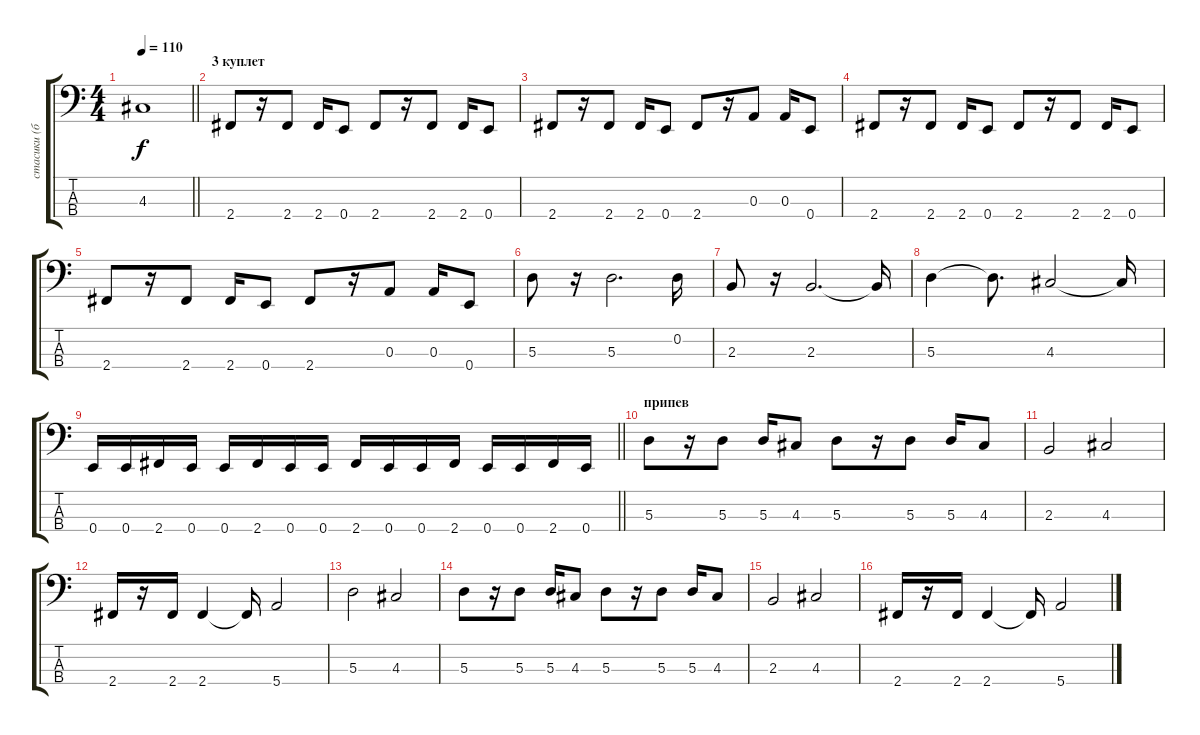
\track ("стасики (бас)" "стасики (б") {instrument electricbasspick}
\staff {score tabs}
\tuning (G2 D2 A1 E1) {hide}
\ts (4 4)
\tempo 110
\clef f4
\barLineRight lightlight
\ks c
4.3.1{dy f} |
\section ("" "3 куплет")
2.4.8 r.16 2.4.8 2.4.16 0.4.8 2.4.8 r.16 2.4.8 2.4.16 0.4.8 |
2.4.8 r.16 2.4.8 2.4.16 0.4.8 2.4.8 r.16 0.3.8 0.3.16 0.4.8 |
2.4.8 r.16 2.4.8 2.4.16 0.4.8 2.4.8 r.16 2.4.8 2.4.16 0.4.8 |
2.4.8 r.16 2.4.8 2.4.16 0.4.8 2.4.8 r.16 0.3.8 0.3.16 0.4.8 |
5.3.8 r.16 5.3.2{d} 0.2.16 |
2.3.8 r.16 2.3.2{d} 2.3{t}.16 |
5.3.4 5.3{t}.8{d} 4.3.2 4.3{t}.16 |
\barLineRight lightlight
0.4.16 0.4.16 2.4.16 0.4.16 0.4.16 2.4.16 0.4.16 0.4.16 2.4.16 0.4.16 0.4.16 2.4.16 0.4.16 0.4.16 2.4.16 0.4.16 |
\section ("" "припев")
5.3.8 r.16 5.3.8 5.3.16 4.3.8 5.3.8 r.16 5.3.8 5.3.16 4.3.8 |
2.3.2 4.3.2 |
2.4.16 r.16 2.4.16 2.4.4 2.4{t}.16 5.4.2 |
5.3.2 4.3.2 |
5.3.8 r.16 5.3.8 5.3.16 4.3.8 5.3.8 r.16 5.3.8 5.3.16 4.3.8 |
2.3.2 4.3.2 |
2.4.16 r.16 2.4.16 2.4.4 2.4{t}.16 5.4.2
